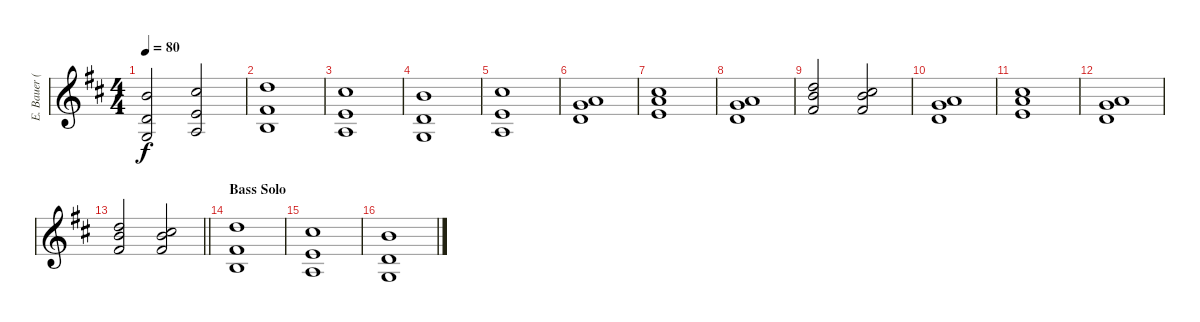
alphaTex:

\track ("E. Bauer (Keyboard)" "E. Bauer (") {instrument stringensemble1}
\staff {score}
\tuning (E4 B3 G3 D3 A2 E2 B1) {hide}
\ts (4 4)
\tempo 80
\clef g2
\ks bminor
(7.1{t} 7.3{t} 5.4{t}).2{dy f} (9.1 9.3 7.4).2 |
(10.1 11.3 9.4).1 |
(9.1 9.3 7.4).1 |
(7.1 7.3 5.4).1 |
(9.1 9.3 7.4).1 |
(5.1 8.2 7.3).1 |
(9.1 10.2 9.3).1 |
(5.1 8.2 7.3).1 |
(10.1 12.2 11.3).2 (9.1 12.2 11.3).2 |
(5.1 8.2 7.3).1 |
(9.1 10.2 9.3).1 |
(5.1 8.2 7.3).1 |
\barLineRight lightlight
(10.1 12.2 11.3).2 (9.1 12.2 11.3).2 |
\section ("" "Bass Solo")
(10.1 11.3 9.4).1{instrument pad2warm} |
(9.1 9.3 7.4).1 |
(7.1 7.3 5.4).1
